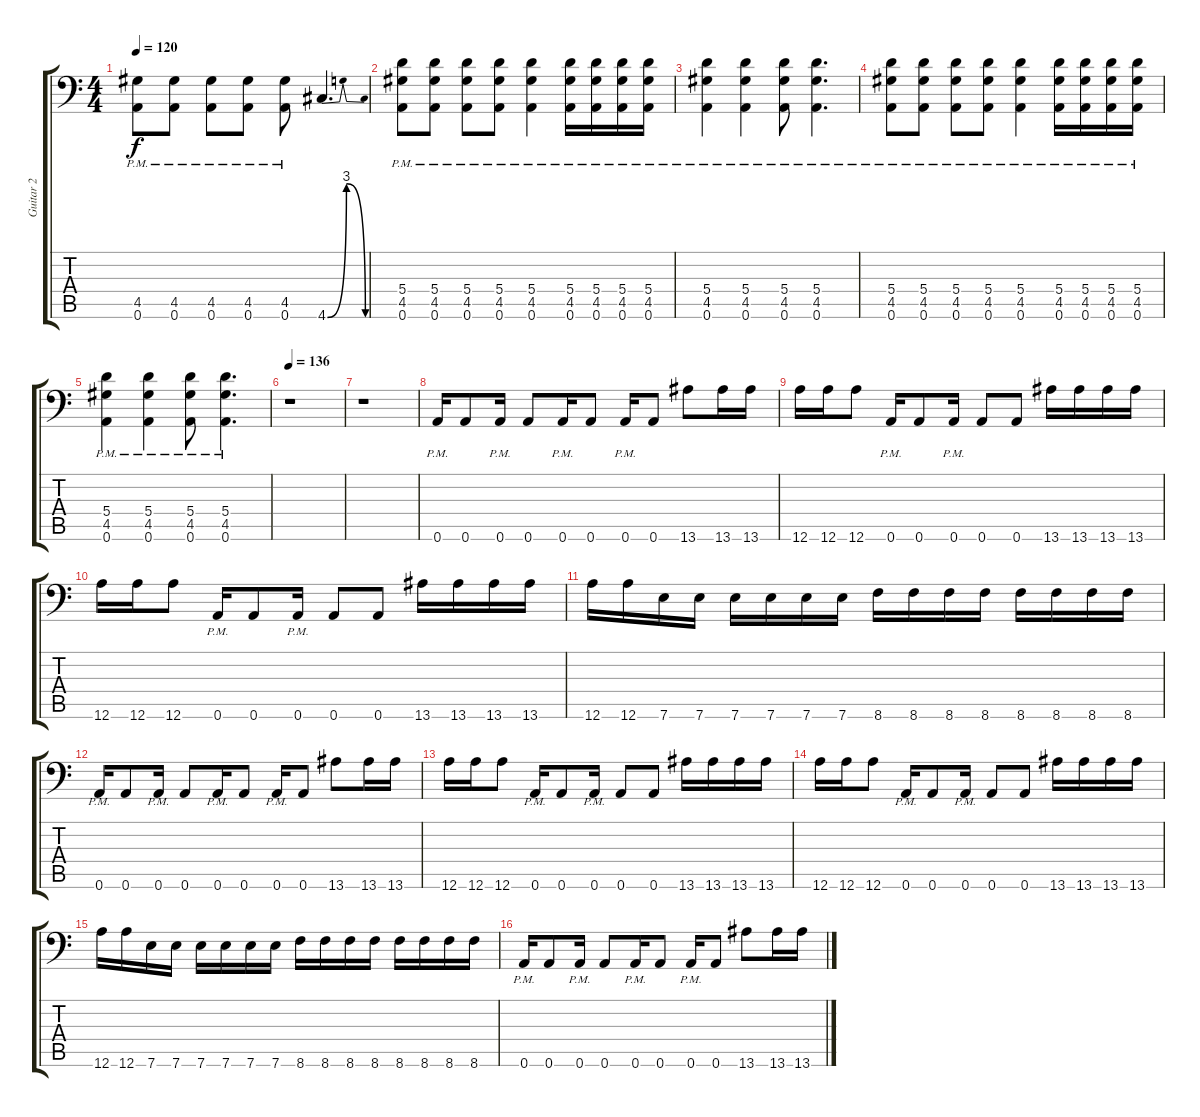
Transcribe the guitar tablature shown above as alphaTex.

\track ("Guitar 2" "Guitar 2") {instrument distortionguitar}
\staff {score tabs}
\tuning (B3 Gb3 D3 A2 E2 A1) {hide}
\ts (4 4)
\tempo 120
\clef f4
\ks c
(4.5{pm} 0.6{pm}).8{dy f} (4.5{pm} 0.6{pm}).8 (4.5{pm} 0.6{pm}).8 (4.5{pm} 0.6{pm}).8 (4.5{pm} 0.6{pm}).8 4.6{be (bendrelease 0 0 2 12 15 12 60 0)}.4{d} |
(5.4{pm} 4.5{pm} 0.6{pm}).8 (5.4{pm} 4.5{pm} 0.6{pm}).8 (5.4{pm} 4.5{pm} 0.6{pm}).8 (5.4{pm} 4.5{pm} 0.6{pm}).8 (5.4{pm} 4.5{pm} 0.6{pm}).4 (5.4{pm} 4.5{pm} 0.6{pm}).16 (5.4{pm} 4.5{pm} 0.6{pm}).16 (5.4{pm} 4.5{pm} 0.6{pm}).16 (5.4{pm} 4.5{pm} 0.6{pm}).16 |
(5.4{pm} 4.5{pm} 0.6{pm}).4 (5.4{pm} 4.5{pm} 0.6{pm}).4 (5.4{pm} 4.5{pm} 0.6{pm}).8 (5.4{pm} 4.5{pm} 0.6{pm}).4{d} |
(5.4{pm} 4.5{pm} 0.6{pm}).8 (5.4{pm} 4.5{pm} 0.6{pm}).8 (5.4{pm} 4.5{pm} 0.6{pm}).8 (5.4{pm} 4.5{pm} 0.6{pm}).8 (5.4{pm} 4.5{pm} 0.6{pm}).4 (5.4{pm} 4.5{pm} 0.6{pm}).16 (5.4{pm} 4.5{pm} 0.6{pm}).16 (5.4{pm} 4.5{pm} 0.6{pm}).16 (5.4{pm} 4.5{pm} 0.6{pm}).16 |
(5.4{pm} 4.5{pm} 0.6{pm}).4 (5.4{pm} 4.5{pm} 0.6{pm}).4 (5.4{pm} 4.5{pm} 0.6{pm}).8 (5.4{pm} 4.5{pm} 0.6{pm}).4{d} |
\tempo 136
r.1 |
r.1 |
0.6{pm}.16 0.6.8 0.6{pm}.16 0.6.8 0.6{pm}.16 0.6.8 0.6{pm}.16 0.6.8 13.6.8 13.6.16 13.6.16 |
12.6.16 12.6.16 12.6.8 0.6{pm}.16 0.6.8 0.6{pm}.16 0.6.8 0.6.8 13.6.16 13.6.16 13.6.16 13.6.16 |
12.6.16 12.6.16 12.6.8 0.6{pm}.16 0.6.8 0.6{pm}.16 0.6.8 0.6.8 13.6.16 13.6.16 13.6.16 13.6.16 |
12.6.16 12.6.16 7.6.16 7.6.16 7.6.16 7.6.16 7.6.16 7.6.16 8.6.16 8.6.16 8.6.16 8.6.16 8.6.16 8.6.16 8.6.16 8.6.16 |
0.6{pm}.16 0.6.8 0.6{pm}.16 0.6.8 0.6{pm}.16 0.6.8 0.6{pm}.16 0.6.8 13.6.8 13.6.16 13.6.16 |
12.6.16 12.6.16 12.6.8 0.6{pm}.16 0.6.8 0.6{pm}.16 0.6.8 0.6.8 13.6.16 13.6.16 13.6.16 13.6.16 |
12.6.16 12.6.16 12.6.8 0.6{pm}.16 0.6.8 0.6{pm}.16 0.6.8 0.6.8 13.6.16 13.6.16 13.6.16 13.6.16 |
12.6.16 12.6.16 7.6.16 7.6.16 7.6.16 7.6.16 7.6.16 7.6.16 8.6.16 8.6.16 8.6.16 8.6.16 8.6.16 8.6.16 8.6.16 8.6.16 |
0.6{pm}.16 0.6.8 0.6{pm}.16 0.6.8 0.6{pm}.16 0.6.8 0.6{pm}.16 0.6.8 13.6.8 13.6.16 13.6.16
